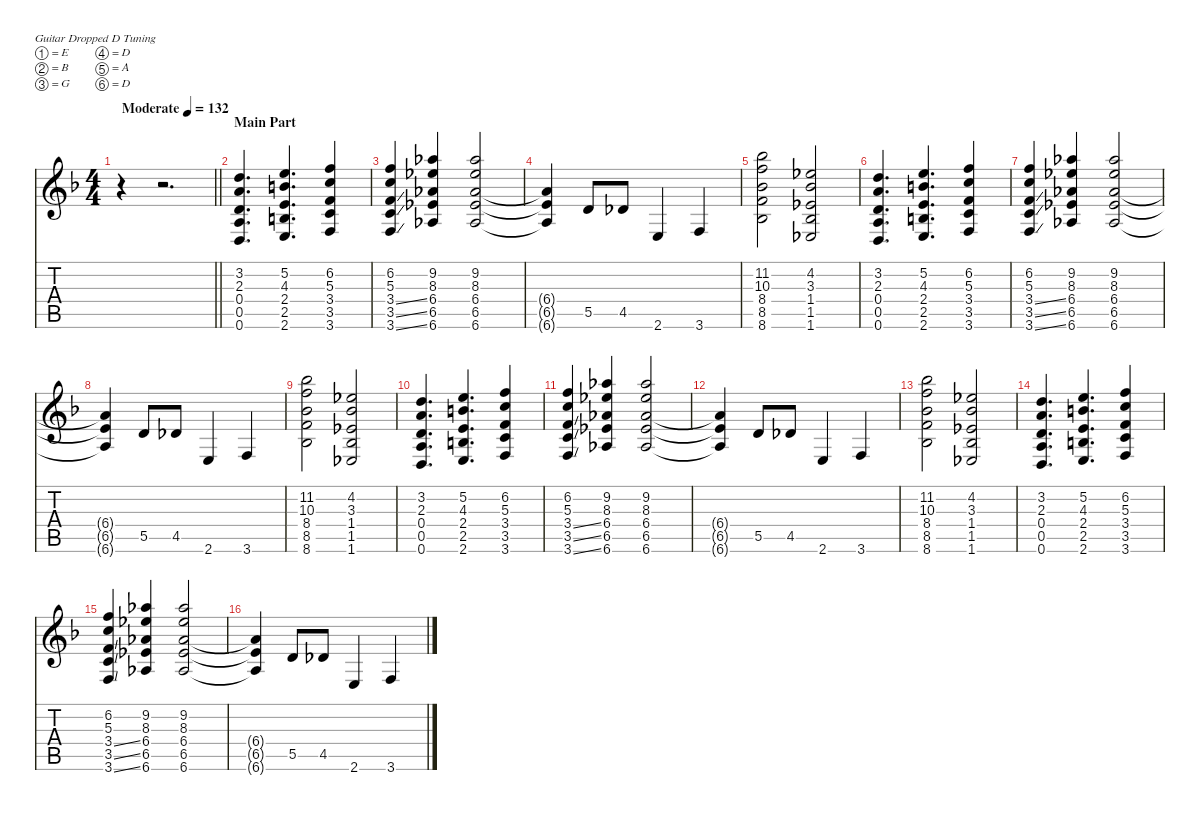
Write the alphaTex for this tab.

\defaultSystemsLayout 4
\hideDynamics
\bracketExtendMode nobrackets
\singleTrackTrackNamePolicy hidden
\multiTrackTrackNamePolicy hidden
\firstSystemTrackNameMode fullname
\firstSystemTrackNameOrientation horizontal
\otherSystemsTrackNameOrientation horizontal
\track ("Rhythm Guitar" "od.guit.") {instrument overdrivenguitar}
\staff {score tabs}
\tuning (E4 B3 G3 D3 A2 D2)
\ts (4 4)
\beaming (8 2 2 2 2)
\tempo (132 "Moderate")
\clef g2
\barLineRight lightlight
\ks dminor
r.4{dy f instrument overdrivenguitar beam Down} r.2{d beam Down} |
\section ("" "Main Part")
(3.2{acc forcenatural} 2.3{acc forcenatural} 0.4{acc forcenatural} 0.5{acc forcenatural} 0.6{acc forcenatural}).4{d beam Up} (5.2{acc forcenatural} 4.3{acc forcenatural} 2.4{acc forcenatural} 2.5{acc forcenatural} 2.6{acc forcenatural}).4{d beam Up} (6.2{acc forcenatural} 5.3{acc forcenatural} 3.4{acc forcenatural} 3.5{acc forcenatural} 3.6{acc forcenatural}).4{beam Up} |
(6.2{acc forcenatural} 5.3{acc forcenatural} 3.4{ss acc forcenatural} 3.5{ss acc forcenatural} 3.6{ss acc forcenatural}).4{beam Up} (9.2{acc b} 8.3{acc b} 6.4{acc b} 6.5{acc b} 6.6{acc b}).4{beam Up} (9.2{acc b} 8.3{acc b} 6.4{acc b} 6.5{acc b} 6.6{acc b}).2{beam Up} |
(6.4{t acc b} 6.5{t acc b} 6.6{t acc b}).4{beam Up} 5.5{acc forcenatural}.8{beam Up} 4.5{acc b}.8{beam Up} 2.6{acc forcenatural}.4{beam Up} 3.6{acc forcenatural}.4{beam Up} |
(11.2{acc b} 10.3{acc forcenatural} 8.4{acc b} 8.5{acc forcenatural} 8.6{acc b}).2{beam Down} (4.2{acc b} 3.3{acc b} 1.4{acc b} 1.5{acc b} 1.6{acc b}).2{beam Up} |
(3.2{acc forcenatural} 2.3{acc forcenatural} 0.4{acc forcenatural} 0.5{acc forcenatural} 0.6{acc forcenatural}).4{d beam Up} (5.2{acc forcenatural} 4.3{acc forcenatural} 2.4{acc forcenatural} 2.5{acc forcenatural} 2.6{acc forcenatural}).4{d beam Up} (6.2{acc forcenatural} 5.3{acc forcenatural} 3.4{acc forcenatural} 3.5{acc forcenatural} 3.6{acc forcenatural}).4{beam Up} |
(6.2{acc forcenatural} 5.3{acc forcenatural} 3.4{ss acc forcenatural} 3.5{ss acc forcenatural} 3.6{ss acc forcenatural}).4{beam Up} (9.2{acc b} 8.3{acc b} 6.4{acc b} 6.5{acc b} 6.6{acc b}).4{beam Up} (9.2{acc b} 8.3{acc b} 6.4{acc b} 6.5{acc b} 6.6{acc b}).2{beam Up} |
(6.4{t acc b} 6.5{t acc b} 6.6{t acc b}).4{beam Up} 5.5{acc forcenatural}.8{beam Up} 4.5{acc b}.8{beam Up} 2.6{acc forcenatural}.4{beam Up} 3.6{acc forcenatural}.4{beam Up} |
(11.2{acc b} 10.3{acc forcenatural} 8.4{acc b} 8.5{acc forcenatural} 8.6{acc b}).2{beam Down} (4.2{acc b} 3.3{acc b} 1.4{acc b} 1.5{acc b} 1.6{acc b}).2{beam Up} |
(3.2{acc forcenatural} 2.3{acc forcenatural} 0.4{acc forcenatural} 0.5{acc forcenatural} 0.6{acc forcenatural}).4{d beam Up} (5.2{acc forcenatural} 4.3{acc forcenatural} 2.4{acc forcenatural} 2.5{acc forcenatural} 2.6{acc forcenatural}).4{d beam Up} (6.2{acc forcenatural} 5.3{acc forcenatural} 3.4{acc forcenatural} 3.5{acc forcenatural} 3.6{acc forcenatural}).4{beam Up} |
(6.2{acc forcenatural} 5.3{acc forcenatural} 3.4{ss acc forcenatural} 3.5{ss acc forcenatural} 3.6{ss acc forcenatural}).4{beam Up} (9.2{acc b} 8.3{acc b} 6.4{acc b} 6.5{acc b} 6.6{acc b}).4{beam Up} (9.2{acc b} 8.3{acc b} 6.4{acc b} 6.5{acc b} 6.6{acc b}).2{beam Up} |
(6.4{t acc b} 6.5{t acc b} 6.6{t acc b}).4{beam Up} 5.5{acc forcenatural}.8{beam Up} 4.5{acc b}.8{beam Up} 2.6{acc forcenatural}.4{beam Up} 3.6{acc forcenatural}.4{beam Up} |
(11.2{acc b} 10.3{acc forcenatural} 8.4{acc b} 8.5{acc forcenatural} 8.6{acc b}).2{beam Down} (4.2{acc b} 3.3{acc b} 1.4{acc b} 1.5{acc b} 1.6{acc b}).2{beam Up} |
(3.2{acc forcenatural} 2.3{acc forcenatural} 0.4{acc forcenatural} 0.5{acc forcenatural} 0.6{acc forcenatural}).4{d beam Up} (5.2{acc forcenatural} 4.3{acc forcenatural} 2.4{acc forcenatural} 2.5{acc forcenatural} 2.6{acc forcenatural}).4{d beam Up} (6.2{acc forcenatural} 5.3{acc forcenatural} 3.4{acc forcenatural} 3.5{acc forcenatural} 3.6{acc forcenatural}).4{beam Up} |
(6.2{acc forcenatural} 5.3{acc forcenatural} 3.4{ss acc forcenatural} 3.5{ss acc forcenatural} 3.6{ss acc forcenatural}).4{beam Up} (9.2{acc b} 8.3{acc b} 6.4{acc b} 6.5{acc b} 6.6{acc b}).4{beam Up} (9.2{acc b} 8.3{acc b} 6.4{acc b} 6.5{acc b} 6.6{acc b}).2{beam Up} |
(6.4{t acc b} 6.5{t acc b} 6.6{t acc b}).4{beam Up} 5.5{acc forcenatural}.8{beam Up} 4.5{acc b}.8{beam Up} 2.6{acc forcenatural}.4{beam Up} 3.6{acc forcenatural}.4{beam Up}
